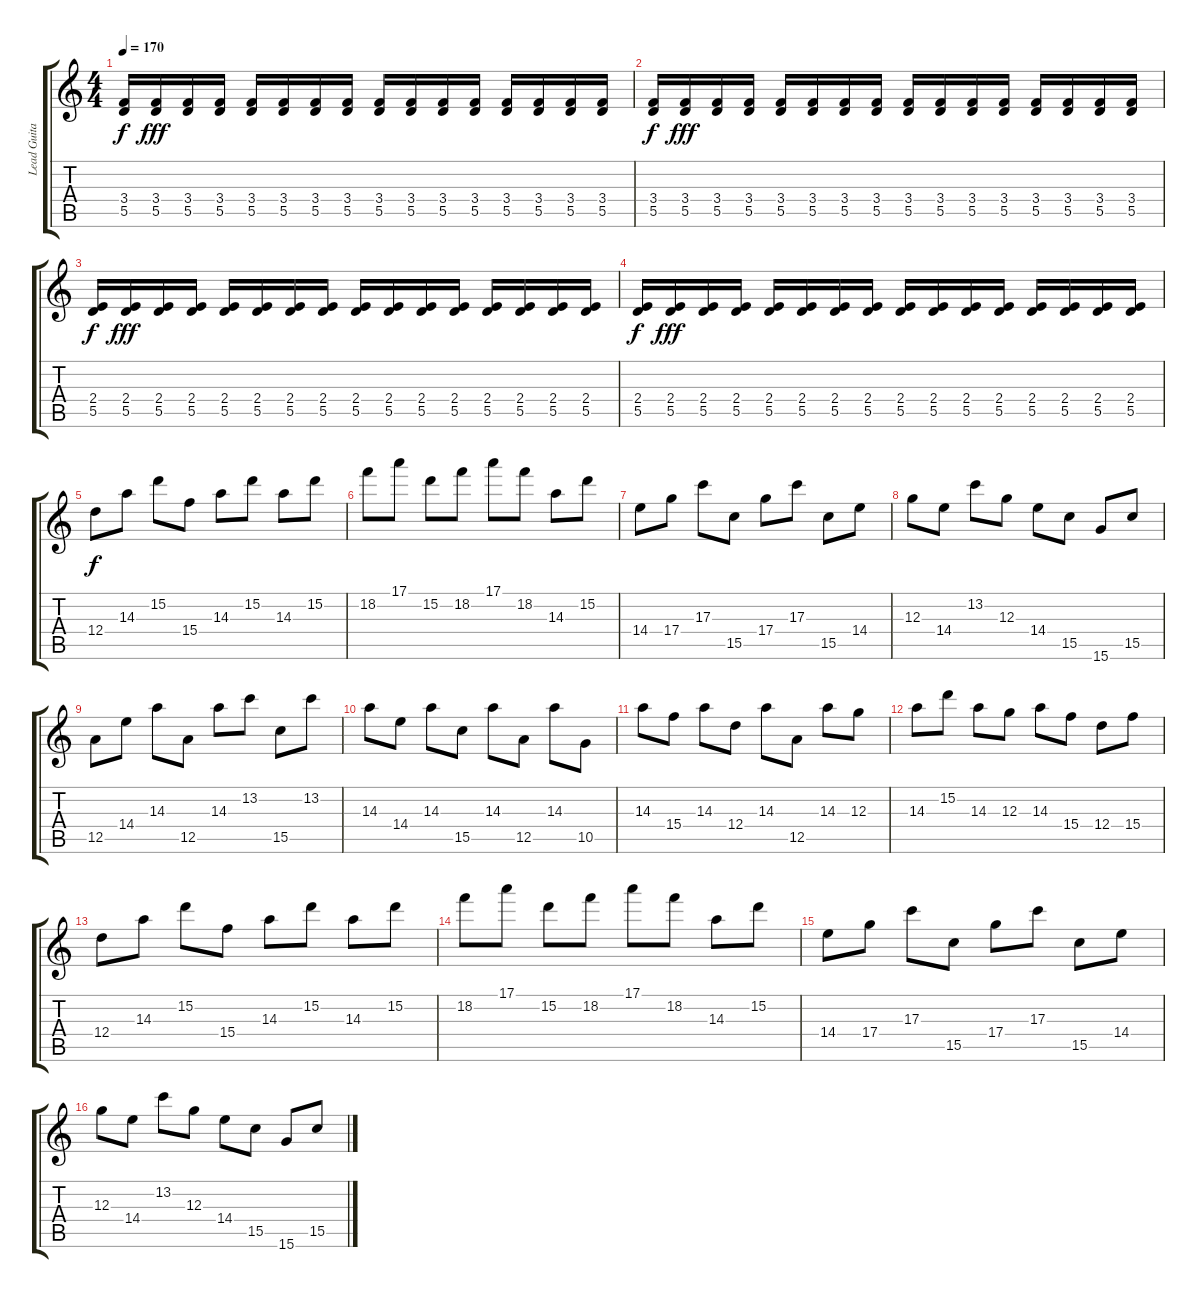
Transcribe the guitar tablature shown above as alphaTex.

\track ("Lead Guitar" "Lead Guita") {instrument distortionguitar}
\staff {score tabs}
\tuning (E4 B3 G3 D3 A2 E2) {hide}
\ts (4 4)
\tempo 170
\clef g2
\ks c
(3.4 5.5).16{dy f} (3.4 5.5).16{dy fff} (3.4 5.5).16 (3.4 5.5).16 (3.4 5.5).16 (3.4 5.5).16 (3.4 5.5).16 (3.4 5.5).16 (3.4 5.5).16 (3.4 5.5).16 (3.4 5.5).16 (3.4 5.5).16 (3.4 5.5).16 (3.4 5.5).16 (3.4 5.5).16 (3.4 5.5).16 |
(3.4 5.5).16{dy f} (3.4 5.5).16{dy fff} (3.4 5.5).16 (3.4 5.5).16 (3.4 5.5).16 (3.4 5.5).16 (3.4 5.5).16 (3.4 5.5).16 (3.4 5.5).16 (3.4 5.5).16 (3.4 5.5).16 (3.4 5.5).16 (3.4 5.5).16 (3.4 5.5).16 (3.4 5.5).16 (3.4 5.5).16 |
(2.4 5.5).16{dy f} (2.4 5.5).16{dy fff} (2.4 5.5).16 (2.4 5.5).16 (2.4 5.5).16 (2.4 5.5).16 (2.4 5.5).16 (2.4 5.5).16 (2.4 5.5).16 (2.4 5.5).16 (2.4 5.5).16 (2.4 5.5).16 (2.4 5.5).16 (2.4 5.5).16 (2.4 5.5).16 (2.4 5.5).16 |
(2.4 5.5).16{dy f} (2.4 5.5).16{dy fff} (2.4 5.5).16 (2.4 5.5).16 (2.4 5.5).16 (2.4 5.5).16 (2.4 5.5).16 (2.4 5.5).16 (2.4 5.5).16 (2.4 5.5).16 (2.4 5.5).16 (2.4 5.5).16 (2.4 5.5).16 (2.4 5.5).16 (2.4 5.5).16 (2.4 5.5).16 |
12.4.8{dy f} 14.3.8 15.2.8 15.4.8 14.3.8 15.2.8 14.3.8 15.2.8 |
18.2.8 17.1.8 15.2.8 18.2.8 17.1.8 18.2.8 14.3.8 15.2.8 |
14.4.8 17.4.8 17.3.8 15.5.8 17.4.8 17.3.8 15.5.8 14.4.8 |
12.3.8 14.4.8 13.2.8 12.3.8 14.4.8 15.5.8 15.6.8 15.5.8 |
12.5.8 14.4.8 14.3.8 12.5.8 14.3.8 13.2.8 15.5.8 13.2.8 |
14.3.8 14.4.8 14.3.8 15.5.8 14.3.8 12.5.8 14.3.8 10.5.8 |
14.3.8 15.4.8 14.3.8 12.4.8 14.3.8 12.5.8 14.3.8 12.3.8 |
14.3.8 15.2.8 14.3.8 12.3.8 14.3.8 15.4.8 12.4.8 15.4.8 |
12.4.8 14.3.8 15.2.8 15.4.8 14.3.8 15.2.8 14.3.8 15.2.8 |
18.2.8 17.1.8 15.2.8 18.2.8 17.1.8 18.2.8 14.3.8 15.2.8 |
14.4.8 17.4.8 17.3.8 15.5.8 17.4.8 17.3.8 15.5.8 14.4.8 |
12.3.8 14.4.8 13.2.8 12.3.8 14.4.8 15.5.8 15.6.8 15.5.8
